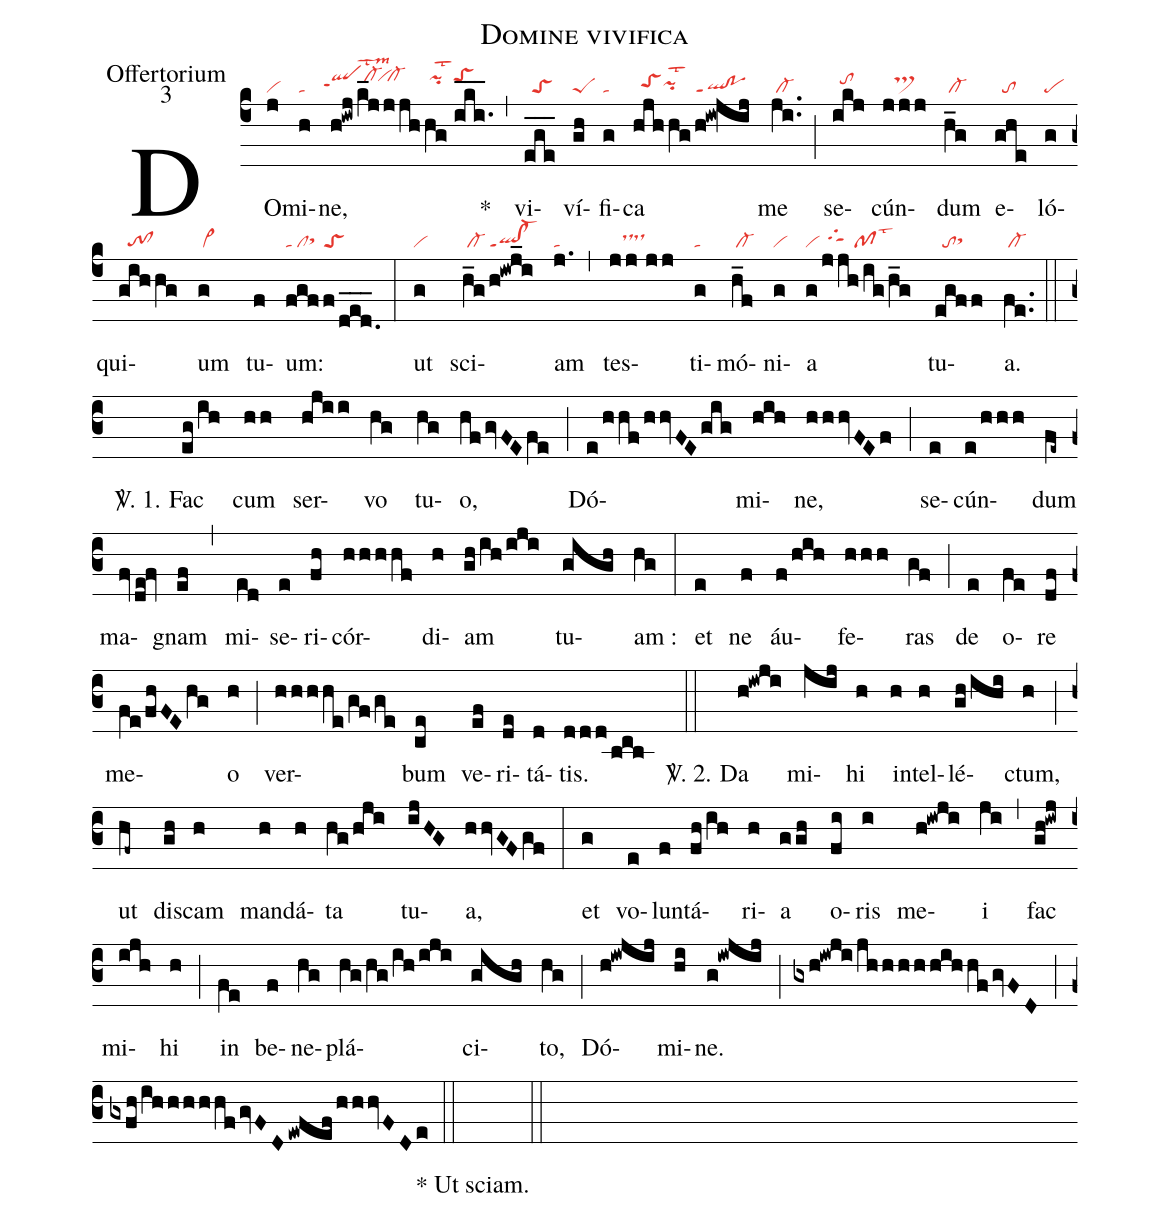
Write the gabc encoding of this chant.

name:Domine vivifica;
office-part:Offertorium;
mode:3;
nabc-lines:1;
%%
(c4) DO(j|vi)mi(h|ta)ne,(h!iwj/k_jjjh|``qlhhppt1``cl-hjlstm2```vihj`cl-hj|hg//iki.___|/pihjlst2toShj) *(,)
vi(ege___|//toS)ví(gh|peS)fi(g|ta)ca(hjhhg|//toShhpihhlst2|/h!iw!jij|ql!poppt1) me(ji..|/cl-) (;)
se(ikj|//tohi)cún(jjj|///ts>hi)dum(h_g|/cl-) e(ghe|//to)ló(g|pe)qui(gihhg|//to!cl)um(g|/vi>) tu(f)um:(fgff/ded.___|ta/clsthh//toS) (:)
ut(g|vi) sci(h_g|/cl-|/h!iwj_i|ql!cl-ppt1)am(j.|ta) (,)
tes(jj//jj|///dshidshi)ti(g|ta)mó(h_f|/cl-)ni(g|vi)a(g/jjh/ig/h_g|vi//tgShi//pflst3) tu(egff|//tosthh)a.(fe..|/cl-)
(z0::c3)
~~~<sp>V/</sp>. 1. Fac(eg/ih) cum(hh) ser(hjii)vo(hg) tu(hg)o,(hfgvFEfe) (;) Dó(e/hhf/hhvFEgig)mi(hih)ne,(hhhvFEf) (;) se(e)cún(e/hhh)dum(fe~) ma(fv/de!fv)gnam(ef) (,) mi(ed)se(e)ri(fh)cór(hhhhf)di(h)am(gh/ih/iji) tu(gigh)am :(hg) (:) et(e) ne(f) áu(f/hih)fe(hhh)ras(gf) (;) de(e) o(fe)re(df) me(fe/fhFEhg)o(h) (;) ver(hhhhe/gf/ge)bum(ce) ve(ef)ri(de)tá(d)tis.(ddd/bcb) (::)
~~~<sp>V/</sp>. 2. Da(h!iwji) mi(jij)hi(h) in(h)tel(h)lé(gh/ihi)ctum,(h) (;) ut(hf~) di(gh)scam(h) man(h)dá(h)ta(hg/hji) tu(ijHG)a,(hhvGFgf) (:) et(g) vo(e)lun(f)tá(fh/ih)ri(h)a(ggh) o(fi)ris(i) me(h!iwji)i(ji) (,) fac(gh!iwj) mi(ijh)hi(h) (;) in(fe) be(f)ne(hg)plá(hg/hg/ih/iji)ci(gigh)to,(hg) (;) Dó(h!iwjij)mi(hi)ne.(g!iwjij) (;) (gxh!iwji/jhhhhhihhfgvFD) (;) (gxfh/ihhhhhfgvFD/!ewfefhhhvFDe) (::) ()~~~~~~~~~~* Ut sciam.() (::)
